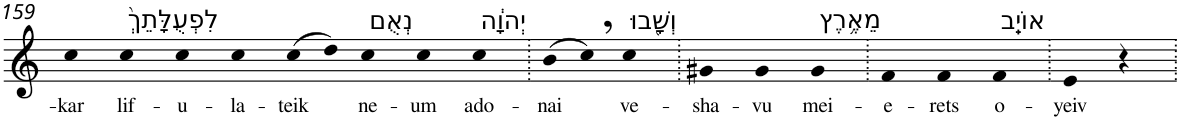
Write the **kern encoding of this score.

**kern	**text
*part1	*part1
*staff1	*staff1
*I"Piano	*
*I'Pno	*
!!LO:PB:g=z
*clefG2	*
*k[]	*
=159	=159
!	!LO:LY:b
4cc	-kar
!LO:TX:a:t=לִפְעֻלָּתֵךְ֙	!
!	!LO:LY:b
4cc	lif-
!	!LO:LY:b
4cc	-u-
!	!LO:LY:b
4cc	-la-
!	!LO:LY:b
(>8cc	-teik
8dd)	.
!LO:TX:a:t=נְאֻם	!
!	!LO:LY:b
4cc	ne-
!	!LO:LY:b
4cc	-um
!LO:TX:a:t=יְהוָ֔ה	!
!	!LO:LY:b
4cc	ado-
=160.	=160.
!	!LO:LY:b
(>8b	-nai
8cc,)	.
!LO:TX:a:t=וְשָׁ֖בוּ	!
!	!LO:LY:b
4cc	ve-
=161.	=161.
!	!LO:LY:b
4g#X	-sha-
!	!LO:LY:b
4g#	-vu
!LO:TX:a:t=מֵאֶ֥רֶץ	!
!	!LO:LY:b
4g#	mei-
=162.	=162.
!	!LO:LY:b
4f	-e-
!	!LO:LY:b
4f	-rets
!LO:TX:a:t=אוֹיֵֽב	!
!	!LO:LY:b
4f	o-
=163.	=163.
!	!LO:LY:b
4e	-yeiv
4r	.
=.	=.
*-	*-
